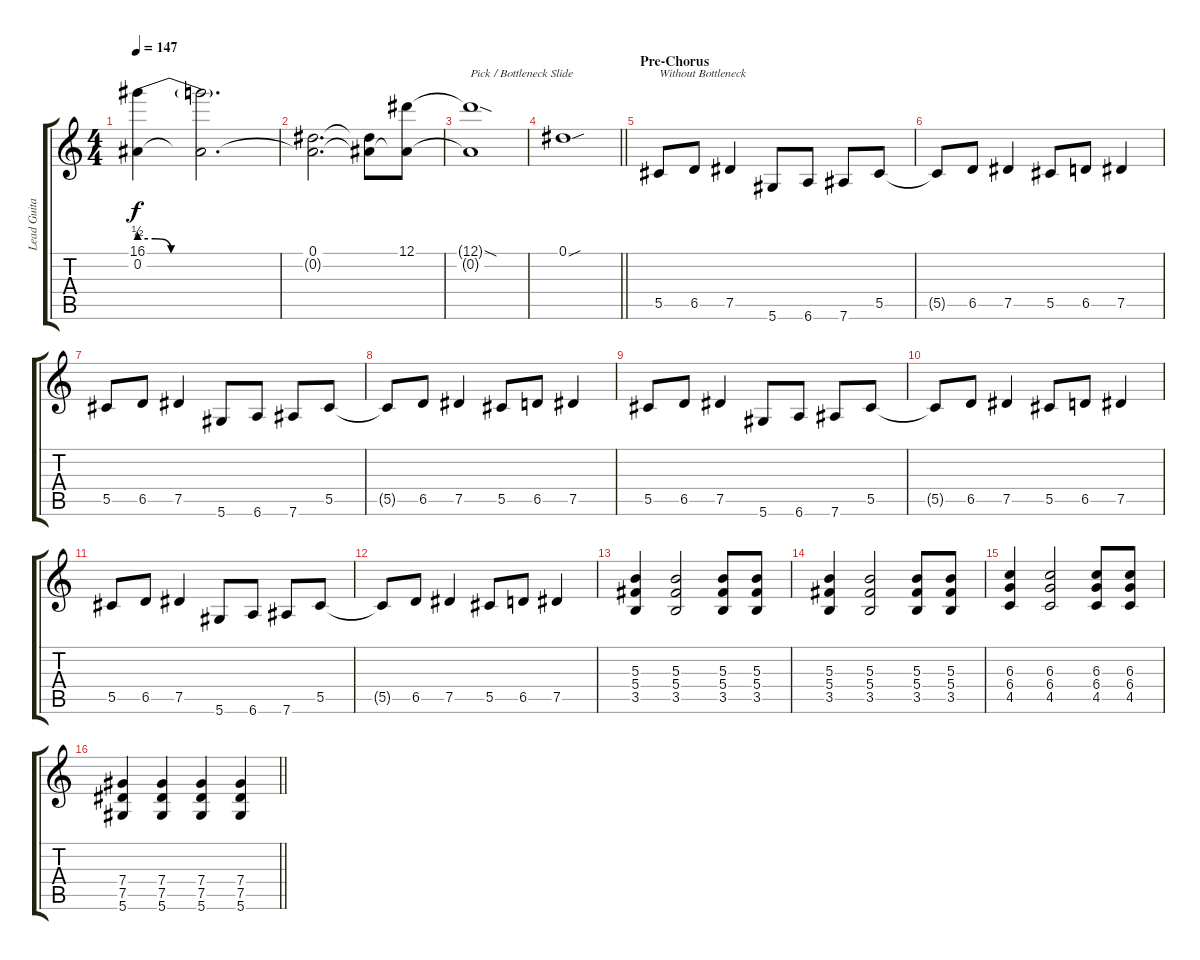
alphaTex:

\track ("Lead Guitar (Slash)" "Lead Guita") {instrument overdrivenguitar}
\staff {score tabs}
\tuning (Eb4 Bb3 Gb3 Db3 Ab2 Eb2) {hide}
\ts (4 4)
\tempo 147
\clef g2
\ks c
(16.1{be (custom 0 2 15 2 30 0 60 0) t} 0.2{t}).4{dy f} (16.1{be (hold 0 0 60 0) t} 0.2{t}).2{d} |
(0.1 0.2{t}).2{d} (0.1{t} 0.2{t}).8 (12.1 0.2{t}).8 |
(12.1{sod t} 0.2{t}).1{txt "Pick / Bottleneck Slide"} |
\barLineRight lightlight
0.1{sou}.1 |
\section ("" "Pre-Chorus")
5.5.8{txt "Without Bottleneck"} 6.5.8 7.5.4 5.6.8 6.6.8 7.6.8 5.5.8 |
5.5{t}.8 6.5.8 7.5.4 5.5.8 6.5.8 7.5.4 |
5.5.8 6.5.8 7.5.4 5.6.8 6.6.8 7.6.8 5.5.8 |
5.5{t}.8 6.5.8 7.5.4 5.5.8 6.5.8 7.5.4 |
5.5.8 6.5.8 7.5.4 5.6.8 6.6.8 7.6.8 5.5.8 |
5.5{t}.8 6.5.8 7.5.4 5.5.8 6.5.8 7.5.4 |
5.5.8 6.5.8 7.5.4 5.6.8 6.6.8 7.6.8 5.5.8 |
5.5{t}.8 6.5.8 7.5.4 5.5.8 6.5.8 7.5.4 |
(5.3 5.4 3.5).4 (5.3 5.4 3.5).2 (5.3 5.4 3.5).8 (5.3 5.4 3.5).8 |
(5.3 5.4 3.5).4 (5.3 5.4 3.5).2 (5.3 5.4 3.5).8 (5.3 5.4 3.5).8 |
(6.3 6.4 4.5).4 (6.3 6.4 4.5).2 (6.3 6.4 4.5).8 (6.3 6.4 4.5).8 |
\barLineRight lightlight
(7.4 7.5 5.6).4 (7.4 7.5 5.6).4 (7.4 7.5 5.6).4 (7.4 7.5 5.6).4
